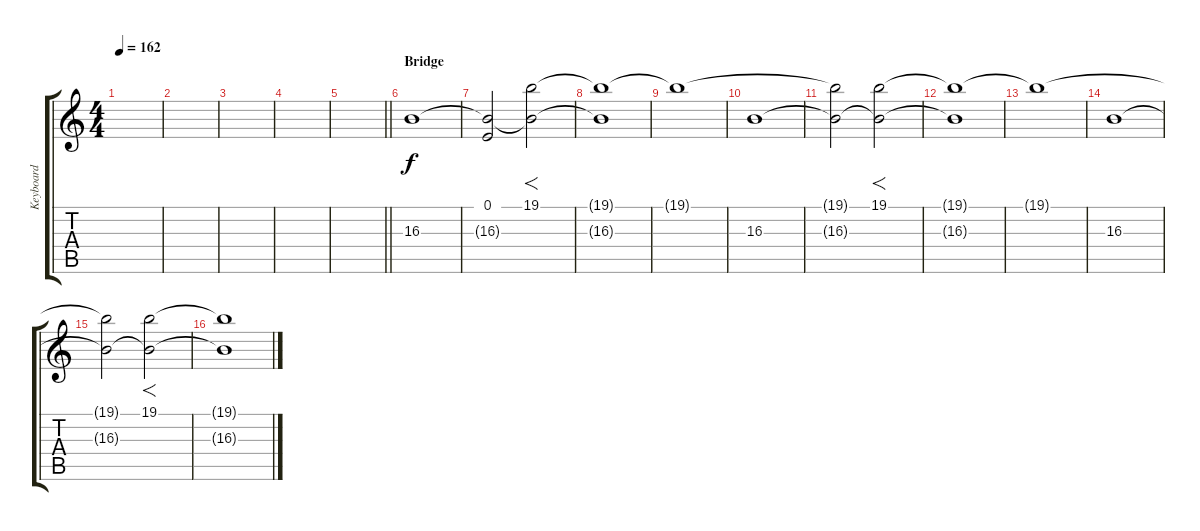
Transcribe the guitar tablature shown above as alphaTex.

\track ("Keyboard" "Keyboard") {instrument pad2warm}
\staff {score tabs}
\tuning (E4 B3 G3 D3 A2 E2) {hide}
\ts (4 4)
\tempo 162
\clef g2
\ks c
|
|
|
|
\barLineRight lightlight
|
\section ("" "Bridge")
16.3.1 |
(0.1 16.3{t}).2 (19.1 16.3{t}).2{f} |
(19.1{t} 16.3{t}).1 |
19.1{t}.1 |
16.3.1 |
(19.1{t} 16.3{t}).2 (19.1 16.3{t}).2{f} |
(19.1{t} 16.3{t}).1 |
19.1{t}.1 |
16.3.1 |
(19.1{t} 16.3{t}).2 (19.1 16.3{t}).2{f} |
(19.1{t} 16.3{t}).1
